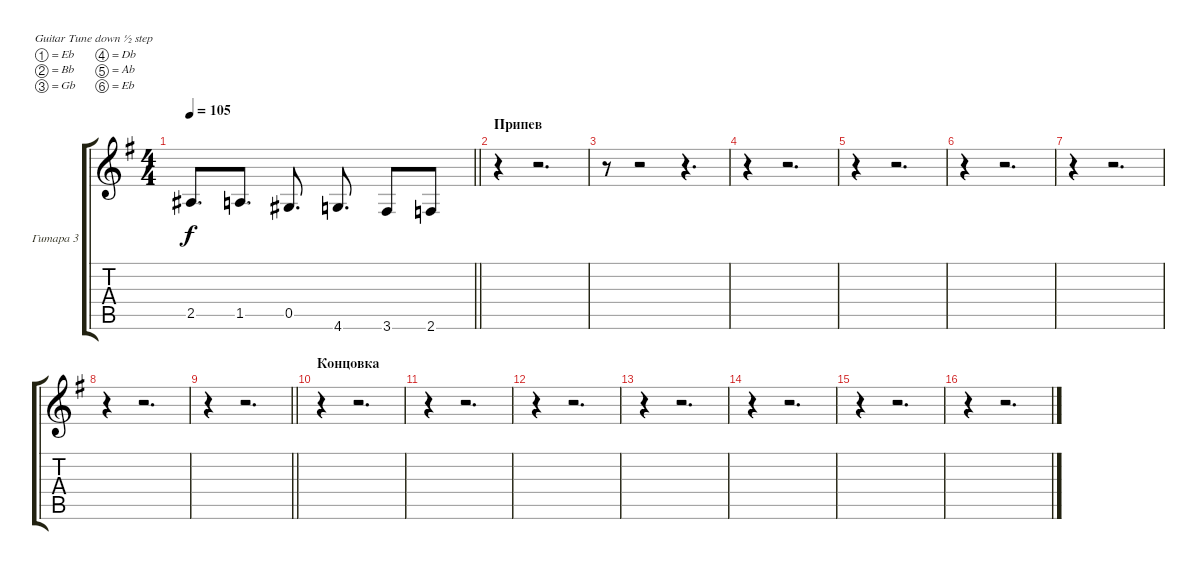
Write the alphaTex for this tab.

\bracketExtendMode groupsimilarinstruments
\firstSystemTrackNameMode fullname
\otherSystemsTrackNameMode fullname
\firstSystemTrackNameOrientation horizontal
\otherSystemsTrackNameOrientation horizontal
\chordDiagramsInScore
\track ("Гитара 3" "E-Gt") {instrument distortionguitar}
\staff {score tabs}
\tuning (Eb4 Bb3 Gb3 Db3 Ab2 Eb2)
\ts (4 4)
\tempo 105
\clef g2
\barLineRight lightlight
\ks eminor
2.5.8{d dy f} 1.5.8{d} 0.5.8{d} 4.6.8{d} 3.6.8 2.6.8 |
\section ("" "Припев")
r.4 r.2{d} |
r.8 r.2 r.4{d} |
r.4 r.2{d} |
r.4 r.2{d} |
r.4 r.2{d} |
r.4 r.2{d} |
r.4 r.2{d} |
\barLineRight lightlight
r.4 r.2{d} |
\section ("" "Концовка")
r.4 r.2{d} |
r.4 r.2{d} |
r.4 r.2{d} |
r.4 r.2{d} |
r.4 r.2{d} |
r.4 r.2{d} |
r.4 r.2{d}
